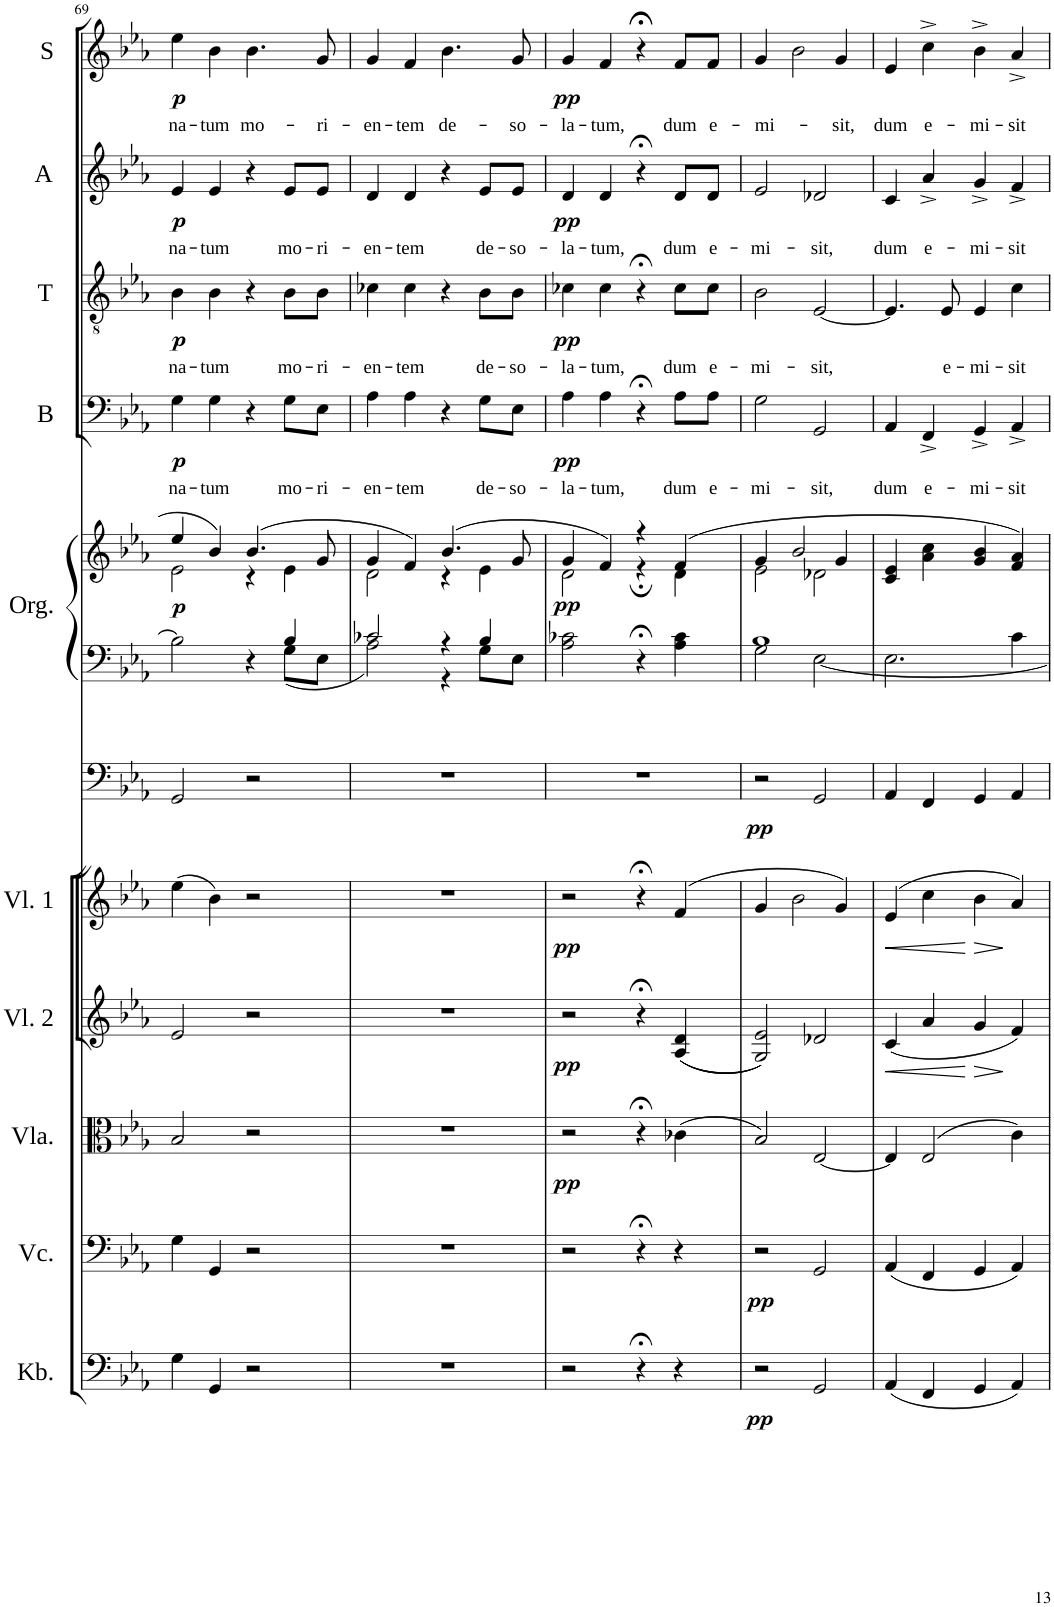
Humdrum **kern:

**kern	**dynam	**kern	**dynam	**kern	**dynam	**kern	**dynam	**kern	**dynam	**kern	**dynam	**kern	**kern	**dynam	**kern	**text	**dynam	**kern	**text	**dynam	**kern	**text	**dynam	**kern	**text	**dynam
*part11	*part11	*part10	*part10	*part9	*part9	*part8	*part8	*part7	*part7	*part6	*part6	*part5	*part5	*part5	*part4	*part4	*part4	*part3	*part3	*part3	*part2	*part2	*part2	*part1	*part1	*part1
*staff12	*staff12	*staff11	*staff11	*staff10	*staff10	*staff9	*staff9	*staff8	*staff8	*staff7	*staff7	*staff6	*staff5	*staff5/6	*staff4	*staff4	*staff4	*staff3	*staff3	*staff3	*staff2	*staff2	*staff2	*staff1	*staff1	*staff1
*I"Kontrabass	*	*I"Cello	*	*I"Viola	*	*I"Violine 2	*	*I"Violine 1	*	*	*	*I"Orgel	*	*	*I"Bass	*	*	*I"Tenor	*	*	*I"Alt	*	*	*I"Sopran	*	*
*I'Kb.	*	*	*	*I'Vla.	*	*I'Vl. 2	*	*I'Vl. 1	*	*	*	*I'Org.	*	*	*I'B	*	*	*I'T	*	*	*I'A	*	*	*I'S	*	*
!!LO:PB:g=z
*clefF4	*	*clefF4	*	*clefC3	*	*clefG2	*	*clefG2	*	*clefF4	*	*clefF4	*clefG2	*	*clefF4	*	*	*clefGv2	*	*	*clefG2	*	*	*clefG2	*	*
*Trd7c12	*	*	*	*	*	*	*	*	*	*	*	*	*	*	*	*	*	*	*	*	*	*	*	*	*	*
*k[b-e-a-]	*	*k[b-e-a-]	*	*k[b-e-a-]	*	*k[b-e-a-]	*	*k[b-e-a-]	*	*k[b-e-a-]	*	*k[b-e-a-]	*k[b-e-a-]	*	*k[b-e-a-]	*	*	*k[b-e-a-]	*	*	*k[b-e-a-]	*	*	*k[b-e-a-]	*	*
*M4/4	*	*M4/4	*	*M4/4	*	*M4/4	*	*M4/4	*	*M4/4	*	*M4/4	*M4/4	*	*M4/4	*	*	*M4/4	*	*	*M4/4	*	*	*M4/4	*	*
*met(c)	*	*met(c)	*	*met(c)	*	*met(c)	*	*met(c)	*	*met(c)	*	*met(c)	*met(c)	*	*met(c)	*	*	*met(c)	*	*	*met(c)	*	*	*met(c)	*	*
=69	=69	=69	=69	=69	=69	=69	=69	=69	=69	=69	=69	=69	=69	=69	=69	=69	=69	=69	=69	=69	=69	=69	=69	=69	=69	=69
*	*	*	*	*	*	*	*	*	*	*	*	*^	*^	*	*	*	*	*	*	*	*	*	*	*	*	*
!	!	!	!	!	!	!	!	!	!	!	!	!	!	!	!	!LO:DY:b	!	!LO:LY:b	!LO:DY:b	!	!LO:LY:b	!LO:DY:b	!	!LO:LY:b	!LO:DY:b	!	!LO:LY:b	!LO:DY:b
4G\	.	4G\	.	2B-/	.	2e-/	.	(4ee-\	.	2GG/	.	2B-\]	2.ryy	4ee-/	2e-\	p	4G\	na-	p	4B-\	na-	p	4e-/	na-	p	4ee-\	na-	p
!	!	!	!	!	!	!	!	!	!	!	!	!	!	!	!	!	!	!LO:LY:b	!	!	!LO:LY:b	!	!	!LO:LY:b	!	!	!LO:LY:b	!
4GG/	.	4GG/	.	.	.	.	.	4b-\)	.	.	.	.	.	4b-/	.	.	4G\	-tum	.	4B-\	-tum	.	4e-/	-tum	.	4b-\	-tum	.
!	!	!	!	!	!	!	!	!	!	!	!	!	!	!	!	!	!	!	!	!	!	!	!	!	!	!	!LO:LY:b	!
2r	.	2r	.	2r	.	2r	.	2r	.	2r	.	4r	.	(4.b-/	4r	.	4r	.	.	4r	.	.	4r	.	.	4.b-\	mo-	.
!	!	!	!	!	!	!	!	!	!	!	!	!	!	!	!	!	!	!LO:LY:b	!	!	!LO:LY:b	!	!	!LO:LY:b	!	!	!	!
.	.	.	.	.	.	.	.	.	.	.	.	4B-/	8G\L	.	4e-\	.	8G\L	mo-	.	8B-\L	mo-	.	8e-/L	mo-	.	.	.	.
!	!	!	!	!	!	!	!	!	!	!	!	!	!	!	!	!	!	!LO:LY:b	!	!	!LO:LY:b	!	!	!LO:LY:b	!	!	!LO:LY:b	!
.	.	.	.	.	.	.	.	.	.	.	.	.	8E-\J	8g/	.	.	8E-\J	-ri-	.	8B-\J	-ri-	.	8e-/J	-ri-	.	8g/	-ri-	.
=70	=70	=70	=70	=70	=70	=70	=70	=70	=70	=70	=70	=70	=70	=70	=70	=70	=70	=70	=70	=70	=70	=70	=70	=70	=70	=70	=70	=70
!	!	!	!	!	!	!	!	!	!	!	!	!	!	!	!	!	!	!LO:LY:b	!	!	!LO:LY:b	!	!	!LO:LY:b	!	!	!LO:LY:b	!
1r	.	1r	.	1r	.	1r	.	1r	.	1r	.	2c-X/	2A-\	4g/	2d\	.	4A-\	-en-	.	4c-X\	-en-	.	4d/	-en-	.	4g/	-en-	.
!	!	!	!	!	!	!	!	!	!	!	!	!	!	!	!	!	!	!LO:LY:b	!	!	!LO:LY:b	!	!	!LO:LY:b	!	!	!LO:LY:b	!
.	.	.	.	.	.	.	.	.	.	.	.	.	.	4f/)	.	.	4A-\	-tem	.	4c-\	-tem	.	4d/	-tem	.	4f/	-tem	.
!	!	!	!	!	!	!	!	!	!	!	!	!	!	!	!	!	!	!	!	!	!	!	!	!	!	!	!LO:LY:b	!
.	.	.	.	.	.	.	.	.	.	.	.	4r	4r	(4.b-/	4r	.	4r	.	.	4r	.	.	4r	.	.	4.b-\	de-	.
!	!	!	!	!	!	!	!	!	!	!	!	!	!	!	!	!	!	!LO:LY:b	!	!	!LO:LY:b	!	!	!LO:LY:b	!	!	!	!
.	.	.	.	.	.	.	.	.	.	.	.	4B-/	8G\L	.	4e-\	.	8G\L	de-	.	8B-\L	de-	.	8e-/L	de-	.	.	.	.
!	!	!	!	!	!	!	!	!	!	!	!	!	!	!	!	!	!	!LO:LY:b	!	!	!LO:LY:b	!	!	!LO:LY:b	!	!	!LO:LY:b	!
.	.	.	.	.	.	.	.	.	.	.	.	.	8E-\J	8g/	.	.	8E-\J	-so-	.	8B-\J	-so-	.	8e-/J	-so-	.	8g/	-so-	.
=71	=71	=71	=71	=71	=71	=71	=71	=71	=71	=71	=71	=71	=71	=71	=71	=71	=71	=71	=71	=71	=71	=71	=71	=71	=71	=71	=71	=71
!	!	!	!	!	!LO:DY:b	!	!LO:DY:b	!	!LO:DY:b	!	!	!	!	!	!	!LO:DY:b	!	!LO:LY:b	!LO:DY:b	!	!LO:LY:b	!LO:DY:b	!	!LO:LY:b	!LO:DY:b	!	!LO:LY:b	!LO:DY:b
*	*	*	*	*	*	*	*	*	*	*	*	*v	*v	*	*	*	*	*	*	*	*	*	*	*	*	*	*	*
2r	.	2r	.	2r	pp	2r	pp	2r	pp	1r	.	2A-\ 2c-X\	4g/	2d\	pp	4A-\	-la-	pp	4c-X\	-la-	pp	4d/	-la-	pp	4g/	-la-	pp
!	!	!	!	!	!	!	!	!	!	!	!	!	!	!	!	!	!LO:LY:b	!	!	!LO:LY:b	!	!	!LO:LY:b	!	!	!LO:LY:b	!
.	.	.	.	.	.	.	.	.	.	.	.	.	4f/)	.	.	4A-\	-tum,	.	4c-\	-tum,	.	4d/	-tum,	.	4f/	-tum,	.
4r;<	.	4r;<	.	4r;<	.	4r;<	.	4r;<	.	.	.	4r;<	4r	4r;	.	4r;<	.	.	4r;<	.	.	4r;<	.	.	4r;<;<	.	.
!	!	!	!	!	!	!	!	!	!	!	!	!	!	!	!	!	!LO:LY:b	!	!	!LO:LY:b	!	!	!LO:LY:b	!	!	!LO:LY:b	!
4r	.	4r	.	(4c-X\	.	((4A-/ 4d/	.	(4f/	.	.	.	4A-\ 4c-\	(4f/	4d\	.	8A-\L	dum	.	8c-\L	dum	.	8d/L	dum	.	8f/L	dum	.
!	!	!	!	!	!	!	!	!	!	!	!	!	!	!	!	!	!LO:LY:b	!	!	!LO:LY:b	!	!	!LO:LY:b	!	!	!LO:LY:b	!
.	.	.	.	.	.	.	.	.	.	.	.	.	.	.	.	8A-\J	e-	.	8c-\J	e-	.	8d/J	e-	.	8f/J	e-	.
=72	=72	=72	=72	=72	=72	=72	=72	=72	=72	=72	=72	=72	=72	=72	=72	=72	=72	=72	=72	=72	=72	=72	=72	=72	=72	=72	=72
*	*	*	*	*	*	*	*	*	*	*	*	*^	*	*	*	*	*	*	*	*	*	*	*	*	*	*	*
!	!LO:DY:b	!	!LO:DY:b	!	!	!	!	!	!	!	!LO:DY:b	!	!	!	!	!	!	!LO:LY:b	!	!	!LO:LY:b	!	!	!LO:LY:b	!	!	!LO:LY:b	!
2r	pp	2r	pp	2B-/)	.	2G/ 2e-/))	.	4g/	.	2r	pp	1B-	2G\	4g/	2e-\	.	2G\	-mi-	.	2B-\	-mi-	.	2e-/	-mi-	.	4g/	-mi-	.
.	.	.	.	.	.	.	.	2b-\	.	.	.	.	.	2b-/	.	.	.	.	.	.	.	.	.	.	.	2b-\	.	.
!	!	!	!	!	!	!	!	!	!	!	!	!	!	!	!	!	!	!LO:LY:b	!	!	!LO:LY:b	!	!	!LO:LY:b	!	!	!	!
2GG/	.	2GG/	.	[2E-/	.	2d-X/	.	.	.	2GG/	.	.	[2E-\	.	2d-X\	.	2GG/	-sit,	.	[2E-/	-sit,	.	2d-X/	-sit,	.	.	.	.
!	!	!	!	!	!	!	!	!	!	!	!	!	!	!	!	!	!	!	!	!	!	!	!	!	!	!	!LO:LY:b	!
.	.	.	.	.	.	.	.	4g/)	.	.	.	.	.	4g/	.	.	.	.	.	.	.	.	.	.	.	4g/	-sit,	.
*	*	*	*	*	*	*	*	*	*	*	*	*v	*v	*	*	*	*	*	*	*	*	*	*	*	*	*	*	*
*	*	*	*	*	*	*	*	*	*	*	*	*	*v	*v	*	*	*	*	*	*	*	*	*	*	*	*	*
=73	=73	=73	=73	=73	=73	=73	=73	=73	=73	=73	=73	=73	=73	=73	=73	=73	=73	=73	=73	=73	=73	=73	=73	=73	=73	=73
!	!	!	!	!	!	!	!LO:HP:b	!	!LO:HP:b	!	!	!	!	!	!	!LO:LY:b	!	!	!	!	!	!LO:LY:b	!	!	!LO:LY:b	!
(4AA-/	.	(4AA-/	.	4E-/]	.	(4c/	<	(4e-/	<	4AA-/	.	2.E-\	4c/ 4e-/	.	4AA-/	dum	.	4.E-/]	.	.	4c/	dum	.	4e-/	dum	.
!	!	!	!	!	!	!	!	!	!	!	!	!	!	!	!	!LO:LY:b	!	!	!	!	!	!LO:LY:b	!	!	!LO:LY:b	!
4FF/	.	4FF/	.	(2E-/	.	4a-/	.	4cc\	.	4FF/	.	.	4a-\ 4cc\	.	4FF^/	e-	.	.	.	.	4a-^/	e-	.	4cc^\	e-	.
!	!	!	!	!	!	!	!	!	!	!	!	!	!	!	!	!	!	!	!LO:LY:b	!	!	!	!	!	!	!
.	.	.	.	.	.	.	.	.	.	.	.	.	.	.	.	.	.	8E-/	e-	.	.	.	.	.	.	.
!	!	!	!	!	!	!	!LO:HP:n=1:b	!	!LO:HP:n=1:b	!	!	!	!	!	!	!LO:LY:b	!	!	!LO:LY:b	!	!	!LO:LY:b	!	!	!LO:LY:b	!
4GG/	.	4GG/	.	.	.	4g/	[ >	4b-\	[ >	4GG/	.	.	4g/ 4b-/	.	4GG^/	-mi-	.	4E-/	-mi-	.	4g^/	-mi-	.	4b-^\	-mi-	.
!	!	!	!	!	!	!	!	!	!	!	!	!	!	!	!	!LO:LY:b	!	!	!LO:LY:b	!	!	!LO:LY:b	!	!	!LO:LY:b	!
4AA-/)	.	4AA-/)	.	4c\)	.	4f/)	]	4a-/)	]	4AA-/	.	4c\	4f/ 4a-/)	.	4AA-^/	-sit	.	4c\	-sit	.	4f^/	-sit	.	4a-^/	-sit	.
=	=	=	=	=	=	=	=	=	=	=	=	=	=	=	=	=	=	=	=	=	=	=	=	=	=	=
*-	*-	*-	*-	*-	*-	*-	*-	*-	*-	*-	*-	*-	*-	*-	*-	*-	*-	*-	*-	*-	*-	*-	*-	*-	*-	*-
